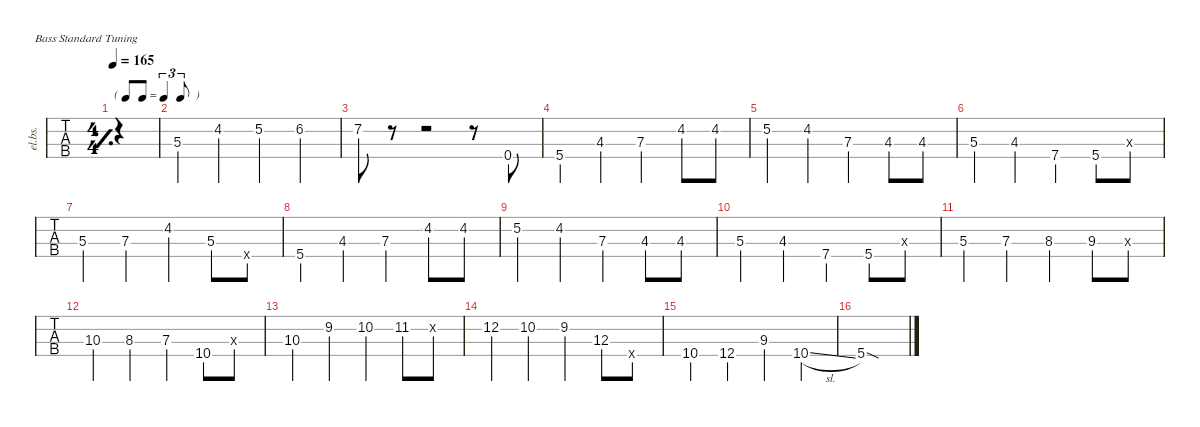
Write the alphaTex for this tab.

\defaultSystemsLayout 4
\hideDynamics
\bracketExtendMode nobrackets
\track ("Electric Bass" "el.bs.") {instrument electricbassfinger}
\staff {tabs}
\tuning (G2 D2 A1 E1)
\ts (4 4)
\tf triplet8th
\tempo 165
\clef f4
\simile simple
\ks c
|
5.3.4 4.2{acc #}.4 5.2.4 6.2{acc #}.4 |
7.2.8 r.8 r.2 r.8 0.4.8 |
5.4.4 4.3{acc #}.4 7.3.4 4.2{acc #}.8 4.2{acc #}.8 |
5.2.4 4.2{acc #}.4 7.3.4 4.3{acc #}.8 4.3{acc #}.8 |
5.3.4 4.3{acc #}.4 7.4.4 5.4.8 0.3{x}.8 |
5.3.4 7.3.4 4.2{acc #}.4 5.3.8 0.4{x}.8 |
5.4.4 4.3{acc #}.4 7.3.4 4.2{acc #}.8 4.2{acc #}.8 |
5.2.4 4.2{acc #}.4 7.3.4 4.3{acc #}.8 4.3{acc #}.8 |
5.3.4 4.3{acc #}.4 7.4.4 5.4.8 0.3{x}.8 |
5.3.4 7.3.4 8.3.4 9.3{acc #}.8 0.3{x}.8 |
10.3.4 8.3.4 7.3.4 10.4.8 0.3{x}.8 |
10.3.4 9.2.4 10.2.4 11.2{acc #}.8 0.2{x}.8 |
12.2.4 10.2.4 9.2.4 12.3.8 0.4{x}.8 |
10.4.4 12.4.4 9.3{acc #}.4 10.4{sl}.4 |
5.4{sod}.1
